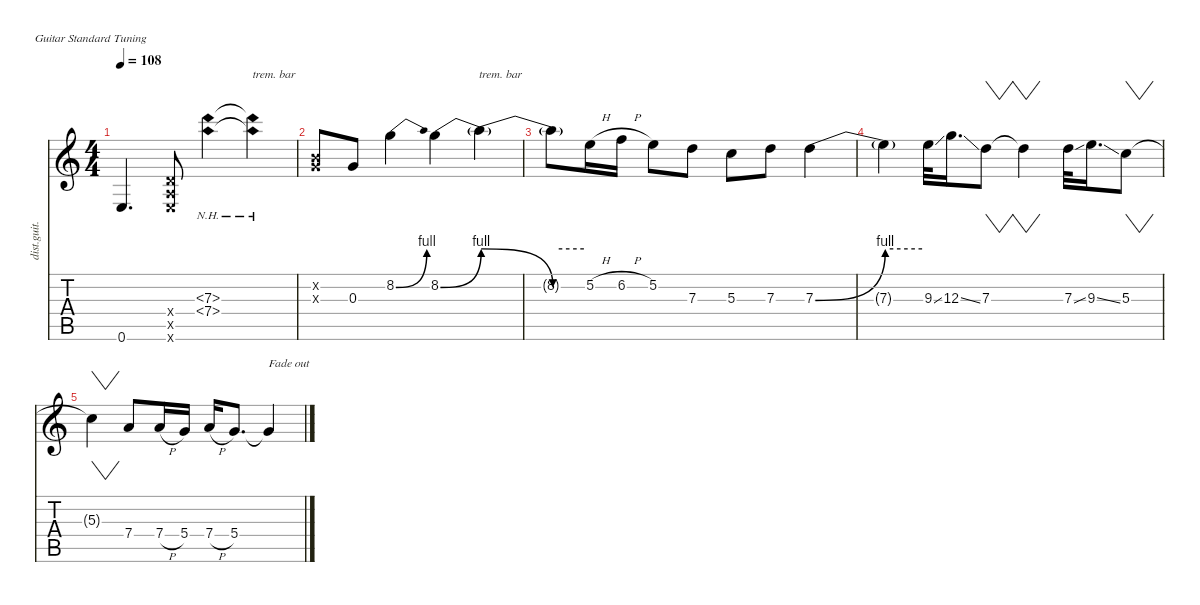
\defaultSystemsLayout 4
\hideDynamics
\bracketExtendMode nobrackets
\otherSystemsTrackNameOrientation horizontal
\track ("Distortion Guitar" "dist.guit.") {instrument distortionguitar}
\staff {score tabs}
\tuning (E4 B3 G3 D3 A2 E2)
\ts (4 4)
\tempo 108
\clef g2
\ks c
0.6{t}.4{d dy f beam Up} (0.4{x} 0.5{x} 0.6{x}).8{beam Up} (7.3{nh} 7.4{nh}).4{beam Down} (7.3{nh t} 7.4{nh t}).4{txt "trem. bar" beam Down} |
(0.2{x} 0.3{x}).8{beam Up} 0.3.8{beam Up} 8.2{be (bend 0 0 30 4)}.4{beam Down} 8.2{be (bend 0 0 60 4)}.4{beam Down} 8.2{be (release 0 4 60 0) t}.4{txt "trem. bar" beam Down} |
8.2{be (hold 0 4 60 4) t}.8{beam Down} 5.2{h}.16{beam Down} 6.2{h}.16{beam Down} 5.2.8{beam Down} 7.3.8{beam Down} 5.3.8{beam Down} 7.3.8{beam Down} 7.3{be (bend 0 0 60 4)}.4{beam Down} |
7.3{be (hold 0 4 60 4) t}.4{beam Down} 9.3{ss}.32{beam Down} 12.3{ss}.16{d beam Down} 7.3.8{vw beam Down} 7.3{t}.4{vw beam Down} 7.3{ss}.32{beam Down} 9.3{ss}.16{d beam Down} 5.3.8{vw beam Down} |
5.3{t}.4{vw beam Down} 7.4.8{beam Up} 7.4{h}.16{beam Up} 5.4.16{beam Up} 7.4{h}.16{beam Up} 5.4.8{d beam Up} 5.4{t}.4{txt "Fade out" beam Up}
